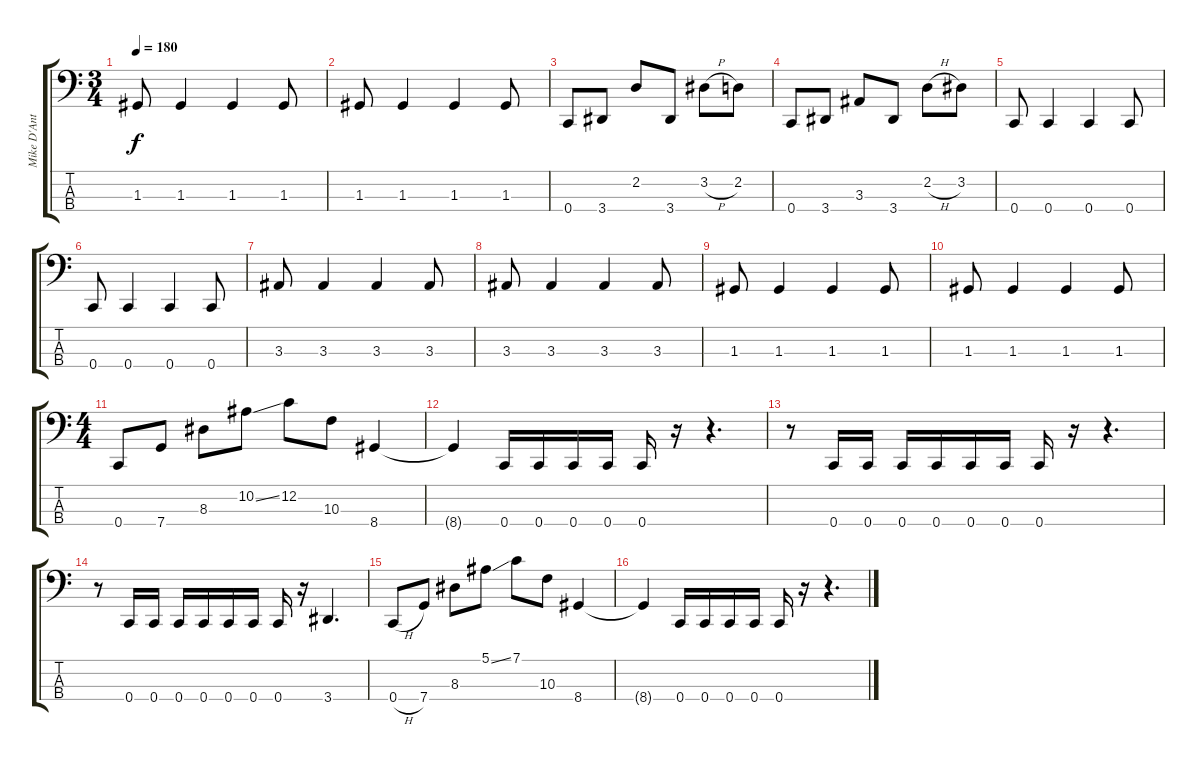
\track ("Mike D'Antonio" "Mike D'Ant") {instrument electricbasspick}
\staff {score tabs}
\tuning (F2 C2 G1 C1) {hide}
\ts (3 4)
\tempo 180
\clef f4
\ks c
1.3.8{dy f} 1.3.4 1.3.4 1.3.8 |
1.3.8 1.3.4 1.3.4 1.3.8 |
0.4.8 3.4.8 2.2.8 3.4.8 3.2{h}.8 2.2.8 |
0.4.8 3.4.8 3.3.8 3.4.8 2.2{h}.8 3.2.8 |
0.4.8 0.4.4 0.4.4 0.4.8 |
0.4.8 0.4.4 0.4.4 0.4.8 |
3.3.8 3.3.4 3.3.4 3.3.8 |
3.3.8 3.3.4 3.3.4 3.3.8 |
1.3.8 1.3.4 1.3.4 1.3.8 |
1.3.8 1.3.4 1.3.4 1.3.8 |
\ts (4 4)
0.4.8 7.4.8 8.3.8 10.2{ss}.8 12.2.8 10.3.8 8.4.4 |
8.4{t}.4 0.4.16 0.4.16 0.4.16 0.4.16 0.4.16 r.16 r.4{d} |
r.8 0.4.16 0.4.16 0.4.16 0.4.16 0.4.16 0.4.16 0.4.16 r.16 r.4{d} |
r.8 0.4.16 0.4.16 0.4.16 0.4.16 0.4.16 0.4.16 0.4.16 r.16 3.4.4{d} |
0.4{h}.8 7.4.8 8.3.8 5.1{ss}.8 7.1.8 10.3.8 8.4.4 |
8.4{t}.4 0.4.16 0.4.16 0.4.16 0.4.16 0.4.16 r.16 r.4{d}
